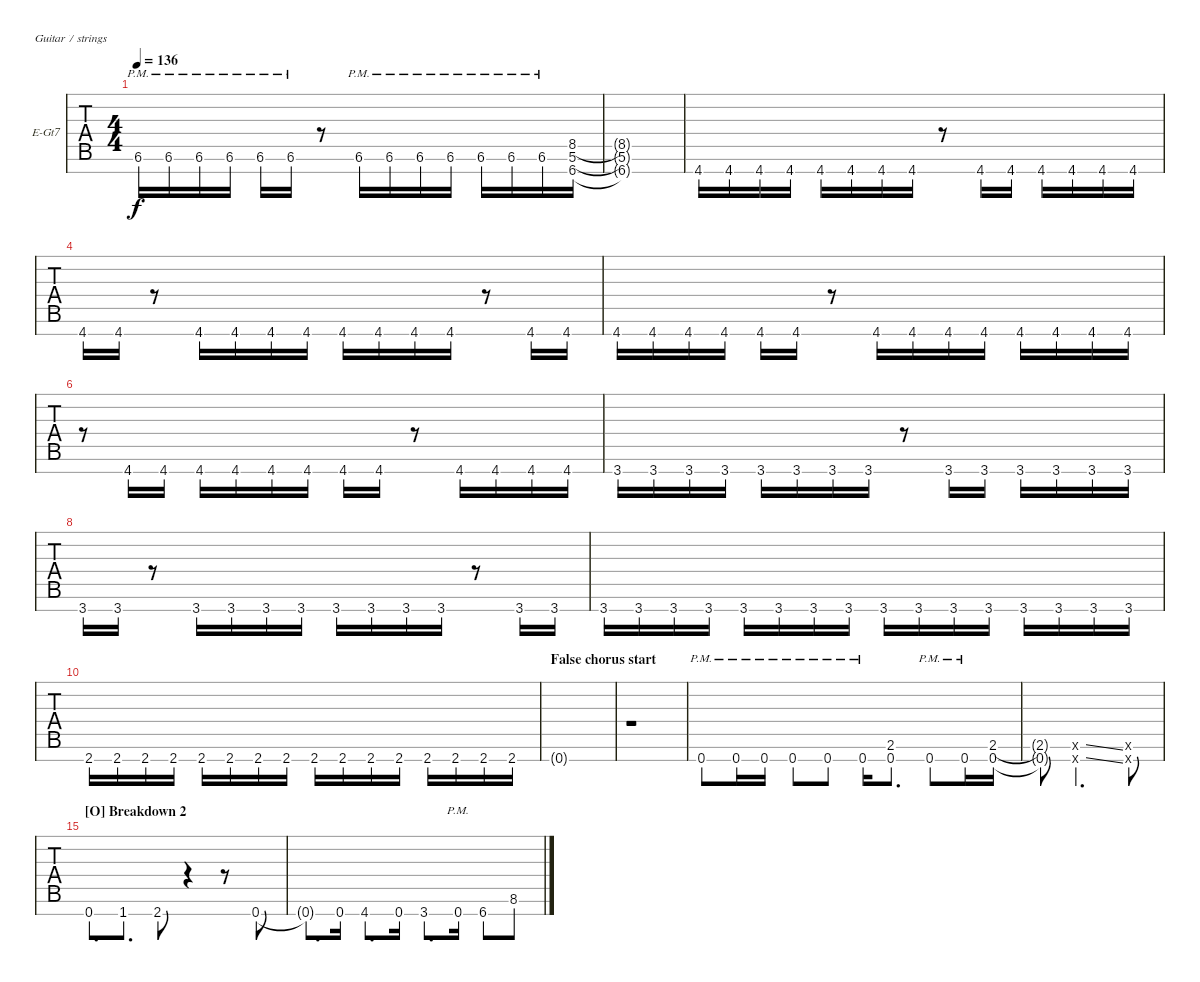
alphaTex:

\defaultSystemsLayout 4
\bracketExtendMode groupsimilarinstruments
\firstSystemTrackNameOrientation horizontal
\otherSystemsTrackNameOrientation horizontal
\defaultBarNumberDisplay FirstOfSystem
\track ("Rhythm Left" "E-Gt7") {multiBarRest instrument distortionguitar}
\staff {tabs}
\tuning (E4 B3 G3 D3 A2 E2 B1)
\ts (4 4)
\tempo 136
\clef g2
\ks c
6.6{pm}.16{dy f} 6.6{pm}.16 6.6{pm}.16 6.6{pm}.16 6.6{pm}.16 6.6{pm}.16 r.8 6.6{pm}.16 6.6{pm}.16 6.6{pm}.16 6.6{pm}.16 6.6{pm}.16 6.6{pm}.16 6.6{pm}.16 (6.7 8.5 5.6).16 |
(6.7{t} 8.5{t} 5.6{t}).1 |
4.7.16 4.7.16 4.7.16 4.7.16 4.7.16 4.7.16 4.7.16 4.7.16 r.8 4.7.16 4.7.16 4.7.16 4.7.16 4.7.16 4.7.16 |
4.7.16 4.7.16 r.8 4.7.16 4.7.16 4.7.16 4.7.16 4.7.16 4.7.16 4.7.16 4.7.16 r.8 4.7.16 4.7.16 |
4.7.16 4.7.16 4.7.16 4.7.16 4.7.16 4.7.16 r.8 4.7.16 4.7.16 4.7.16 4.7.16 4.7.16 4.7.16 4.7.16 4.7.16 |
r.8 4.7.16 4.7.16 4.7.16 4.7.16 4.7.16 4.7.16 4.7.16 4.7.16 r.8 4.7.16 4.7.16 4.7.16 4.7.16 |
3.7.16 3.7.16 3.7.16 3.7.16 3.7.16 3.7.16 3.7.16 3.7.16 r.8 3.7.16 3.7.16 3.7.16 3.7.16 3.7.16 3.7.16 |
3.7.16 3.7.16 r.8 3.7.16 3.7.16 3.7.16 3.7.16 3.7.16 3.7.16 3.7.16 3.7.16 r.8 3.7.16 3.7.16 |
3.7.16 3.7.16 3.7.16 3.7.16 3.7.16 3.7.16 3.7.16 3.7.16 3.7.16 3.7.16 3.7.16 3.7.16 3.7.16 3.7.16 3.7.16 3.7.16 |
2.7.16 2.7.16 2.7.16 2.7.16 2.7.16 2.7.16 2.7.16 2.7.16 2.7.16 2.7.16 2.7.16 2.7.16 2.7.16 2.7.16 2.7.16 2.7.16 |
\section ("" "False chorus start")
0.7{g}.1 |
r.1 |
0.7{pm}.8 0.7{pm}.16 0.7{pm}.16 0.7{pm}.8 0.7{pm}.8 0.7{pm}.16 (0.7 2.6).8{d} 0.7{pm}.8 0.7{pm}.16 (0.7 2.6).16 |
(2.6{t} 0.7{t}).8 (12.7{ss x} 12.6{ss x}).2{d} (0.6{x} 0.7{x}).8 |
\section ("O" "Breakdown 2")
0.7.8{d} 1.7.8{d} 2.7.8 r.4 r.8 0.7.8 |
0.7{t}.8{d} 0.7.16 4.7.8{d} 0.7.16 3.7.8{d} 0.7{pm}.16 6.7.8 8.6.8
